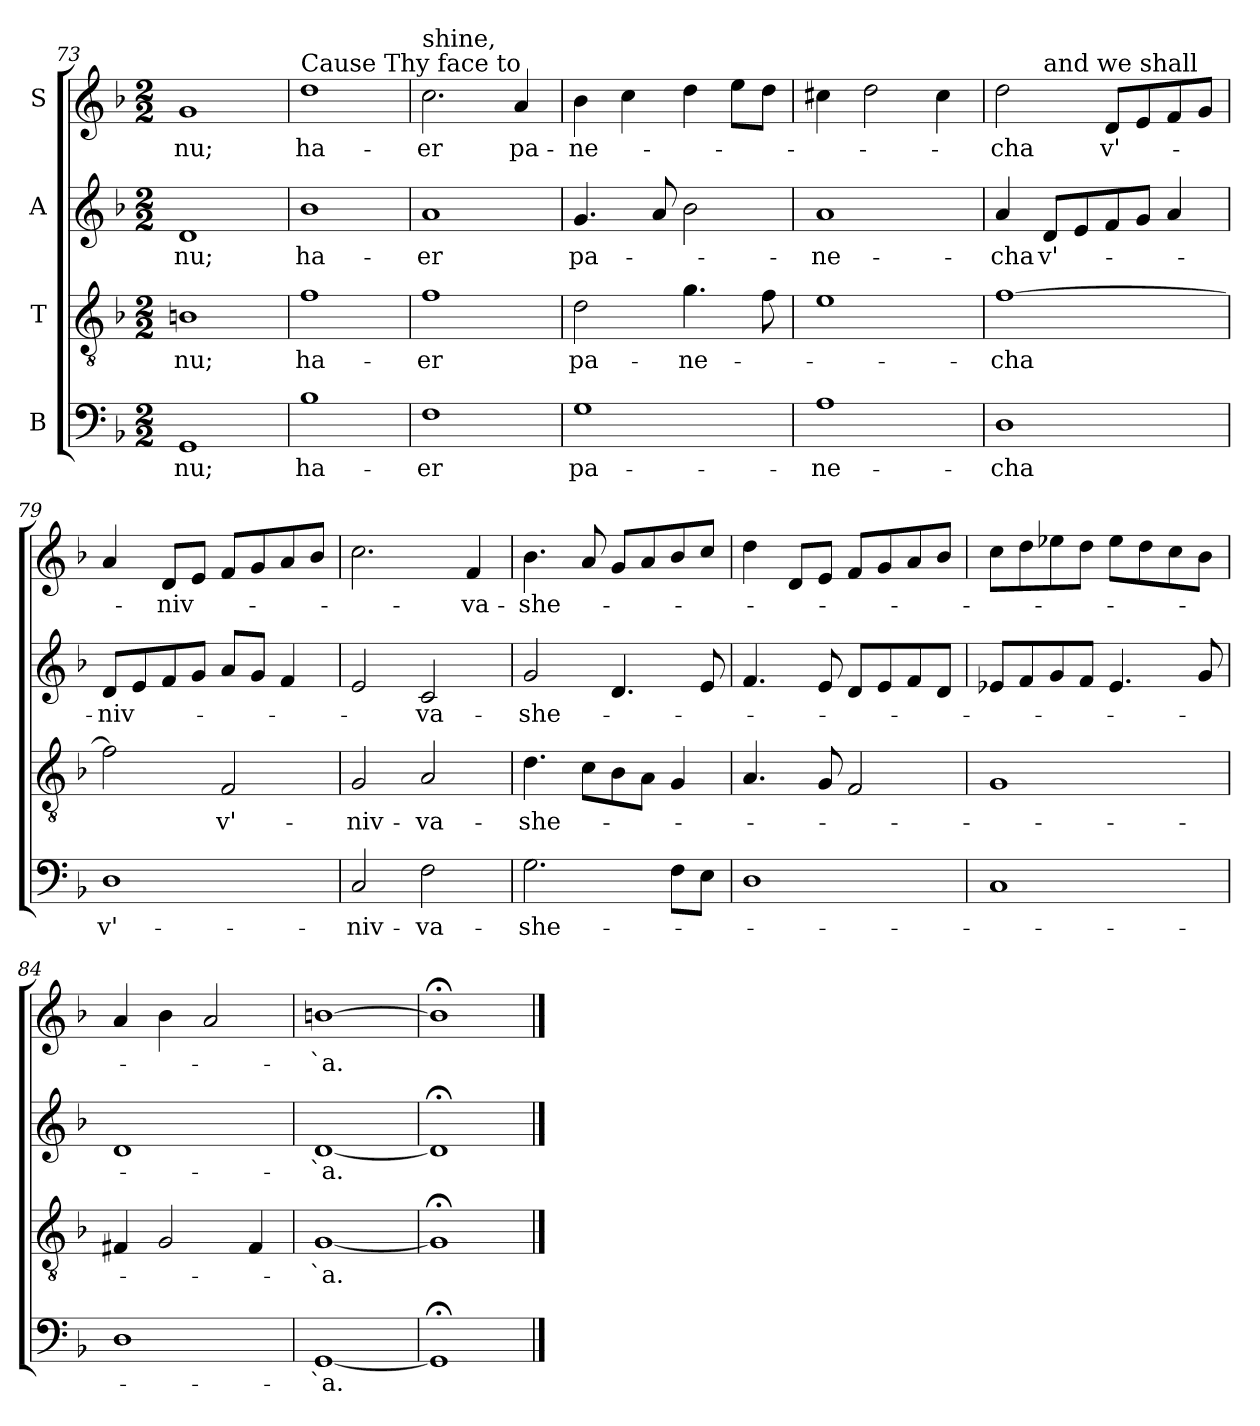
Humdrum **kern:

**kern	**text	**kern	**text	**kern	**text	**kern	**text
*part4	*part4	*part3	*part3	*part2	*part2	*part1	*part1
*staff4	*staff4	*staff3	*staff3	*staff2	*staff2	*staff1	*staff1
*I"B	*	*I"T	*	*I"A	*	*I"S	*
*clefF4	*	*clefGv2	*	*clefG2	*	*clefG2	*
*k[b-]	*	*k[b-]	*	*k[b-]	*	*k[b-]	*
*F:	*	*F:	*	*F:	*	*F:	*
*M2/2	*	*M2/2	*	*M2/2	*	*M2/2	*
=73	=73	=73	=73	=73	=73	=73	=73
!	!LO:LY:b	!	!LO:LY:b	!	!LO:LY:b	!	!LO:LY:b
1GG	-nu;	1Bn	-nu;	1d	-nu;	1g	-nu;
=74	=74	=74	=74	=74	=74	=74	=74
!	!	!	!	!	!	!LO:TX:a:t=Cause Thy face to	!
!	!LO:LY:b	!	!LO:LY:b	!	!LO:LY:b	!	!LO:LY:b
1B-i	ha-	1f	ha-	1b-i	ha-	1dd	ha-
!!LO:PB:g=z
=75	=75	=75	=75	=75	=75	=75	=75
!	!	!	!	!	!	!LO:TX:a:t=shine,	!
!	!LO:LY:b	!	!LO:LY:b	!	!LO:LY:b	!	!LO:LY:b
1F	-er	1f	-er	1a	-er	2.cc\	-er
!	!	!	!	!	!	!	!LO:LY:b
.	.	.	.	.	.	4a/	pa-
=76	=76	=76	=76	=76	=76	=76	=76
!	!LO:LY:b	!	!LO:LY:b	!	!LO:LY:b	!	!LO:LY:b
1G	pa-	2d\	pa-	4.g/	pa-	4b-\	-ne-
.	.	.	.	.	.	4cc\	.
.	.	.	.	8a/	.	.	.
!	!	!	!LO:LY:b	!	!	!	!
.	.	4.g\	-ne-	2b-\	.	4dd\	.
.	.	.	.	.	.	8ee\L	.
.	.	8f\	.	.	.	8dd\J	.
=77	=77	=77	=77	=77	=77	=77	=77
!	!LO:LY:b	!	!	!	!LO:LY:b	!	!
1A	-ne-	1e	.	1a	-ne-	4cc#X\	.
.	.	.	.	.	.	2dd\	.
.	.	.	.	.	.	4cc#\	.
=78	=78	=78	=78	=78	=78	=78	=78
!	!LO:LY:b	!	!LO:LY:b	!	!LO:LY:b	!	!LO:LY:b
*	*	*	*	*	*	*^	*
1D	-cha	[1f	-cha	4a/	-cha	2dd\	4ryy	-cha
!	!	!	!	!	!	!	!LO:TX:a:t=and we shall	!
!	!	!	!	!	!LO:LY:b	!	!	!
.	.	.	.	8d/L	v'-	.	2.ryy	.
.	.	.	.	8e/	.	.	.	.
!	!	!	!	!	!	!	!	!LO:LY:b
.	.	.	.	8f/	.	8d/L	.	v'-
.	.	.	.	8g/J	.	8e/	.	.
.	.	.	.	4a/	.	8f/	.	.
.	.	.	.	.	.	8g/J	.	.
=79	=79	=79	=79	=79	=79	=79	=79	=79
!	!	!	!	!	!	!LO:TX:a:t=be saved.	!	!
!	!LO:LY:b	!	!	!	!LO:LY:b	!	!	!
*	*	*	*	*	*	*v	*v	*
1D	v'-	2f\]	.	8d/L	-niv-	4a/	.
.	.	.	.	8e/	.	.	.
!	!	!	!	!	!	!	!LO:LY:b
.	.	.	.	8f/	.	8d/L	-niv-
.	.	.	.	8g/J	.	8e/J	.
!	!	!	!LO:LY:b	!	!	!	!
.	.	2F/	v'-	8a/L	.	8f/L	.
.	.	.	.	8g/J	.	8g/	.
.	.	.	.	4f/	.	8a/	.
.	.	.	.	.	.	8b-/J	.
=80	=80	=80	=80	=80	=80	=80	=80
!	!LO:LY:b	!	!LO:LY:b	!	!	!	!
2C/	-niv-	2G/	-niv-	2e/	.	2.cc\	.
!	!LO:LY:b	!	!LO:LY:b	!	!LO:LY:b	!	!
2F\	-va-	2A/	-va-	2c/	-va-	.	.
!	!	!	!	!	!	!	!LO:LY:b
.	.	.	.	.	.	4f/	-va-
!!LO:LB:g=z
=81	=81	=81	=81	=81	=81	=81	=81
!	!LO:LY:b	!	!LO:LY:b	!	!LO:LY:b	!	!LO:LY:b
2.G\	-she-	4.d\	-she-	2g/	-she-	4.b-\	-she-
.	.	8c\L	.	.	.	8a/	.
.	.	8B-\	.	4.d/	.	8g/L	.
.	.	8A\J	.	.	.	8a/	.
8F\L	.	4G/	.	.	.	8b-/	.
8E\J	.	.	.	8e/	.	8cc/J	.
=82	=82	=82	=82	=82	=82	=82	=82
1D	.	4.A/	.	4.f/	.	4dd\	.
.	.	.	.	.	.	8d/L	.
.	.	8G/	.	8e/	.	8e/J	.
.	.	2F/	.	8d/L	.	8f/L	.
.	.	.	.	8e/	.	8g/	.
.	.	.	.	8f/	.	8a/	.
.	.	.	.	8d/J	.	8b-/J	.
=83	=83	=83	=83	=83	=83	=83	=83
1C	.	1G	.	8e-X/L	.	8cc\L	.
.	.	.	.	8f/	.	8dd\	.
.	.	.	.	8g/	.	8ee-X\	.
.	.	.	.	8f/J	.	8dd\J	.
.	.	.	.	4.e-/	.	8ee-\L	.
.	.	.	.	.	.	8dd\	.
.	.	.	.	.	.	8cc\	.
.	.	.	.	8g/	.	8b-\J	.
=84	=84	=84	=84	=84	=84	=84	=84
1D	.	4F#X/	.	1d	.	4a/	.
.	.	2G/	.	.	.	4b-\	.
.	.	.	.	.	.	2a/	.
.	.	4F#/	.	.	.	.	.
=85	=85	=85	=85	=85	=85	=85	=85
!	!LO:LY:b	!	!LO:LY:b	!	!LO:LY:b	!	!LO:LY:b
[1GG	-`a.	[1G	-`a.	[1d	-`a.	[1bn	-`a.
=86	=86	=86	=86	=86	=86	=86	=86
1GG;]	.	1G;]	.	1d;]	.	1b;<]	.
==	==	==	==	==	==	==	==
*-	*-	*-	*-	*-	*-	*-	*-
